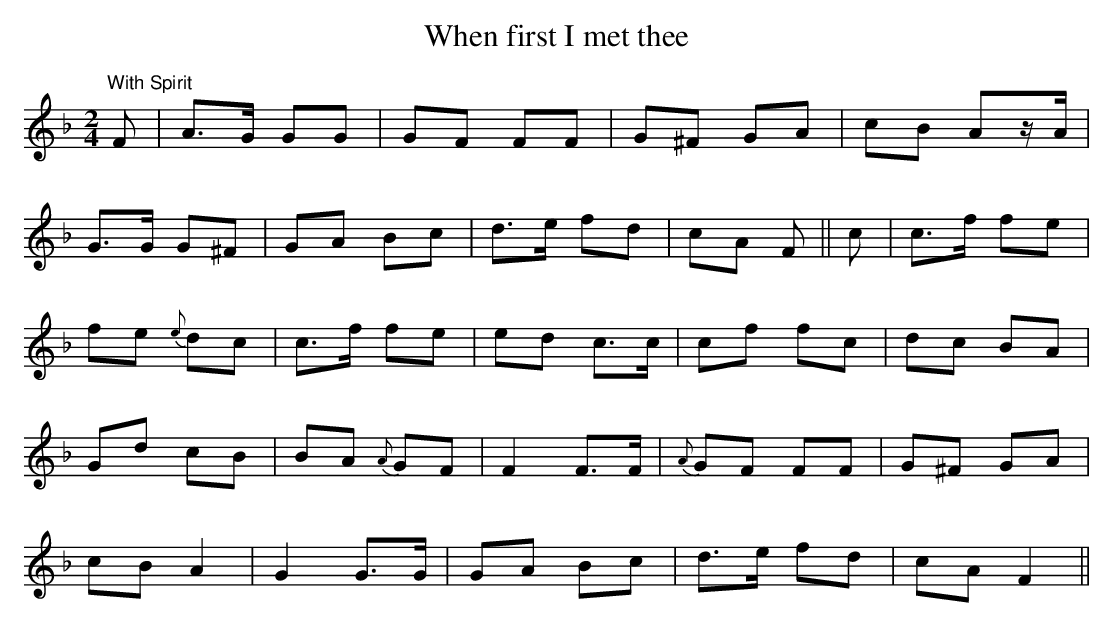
X:1
T:When first I met thee
M:2/4
L:1/8
K:F
"With Spirit"F | A>G GG | GF FF | G^F GA | cB Az/A/ |
G>G G^F | GA Bc | d>e fd | cA F || c | c>f fe |
fe {e}dc | c>f fe | ed c>c | cf fc | dc BA |
Gd cB | BA {A}GF | F2 F>F | {A}GF FF | G^F GA |
cB A2 | G2 G>G | GA Bc | d>e fd | cA F2 ||
